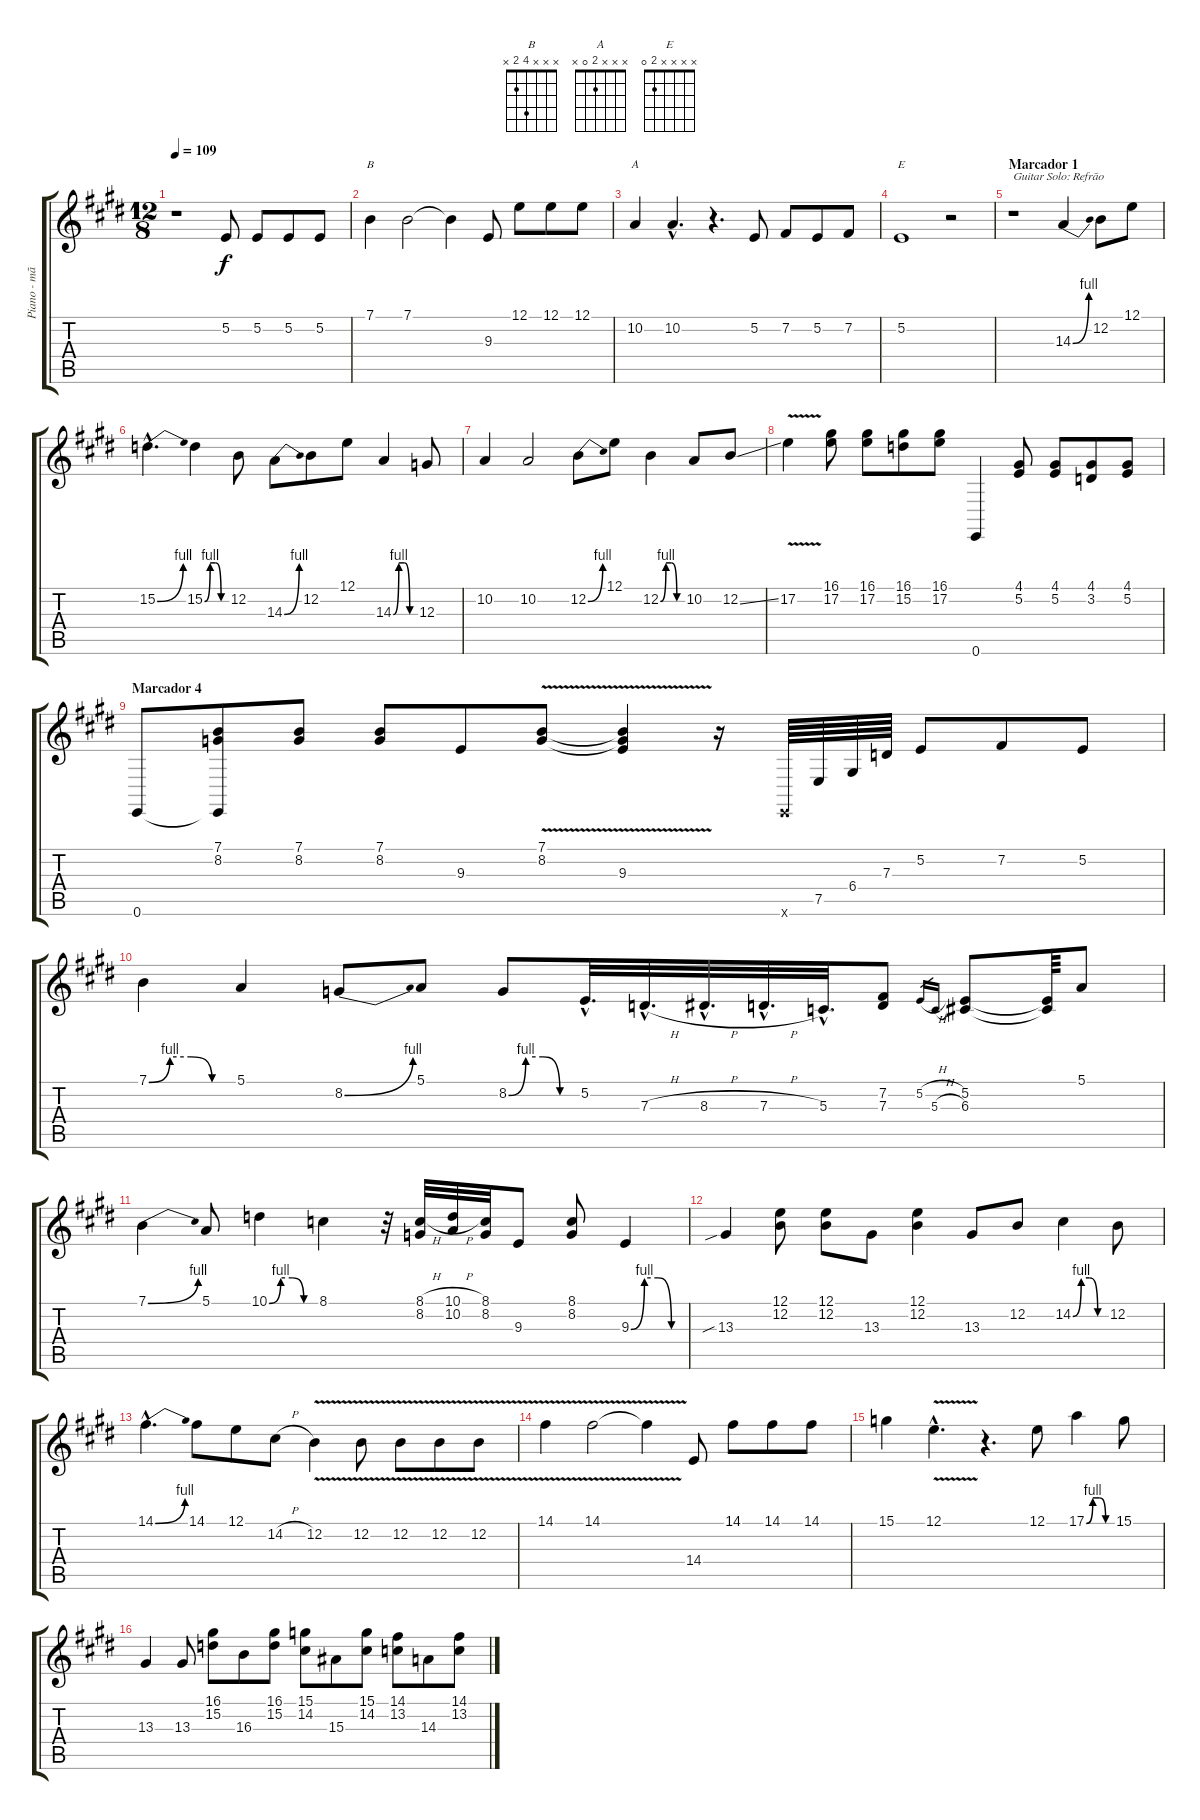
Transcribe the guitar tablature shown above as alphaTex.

\track ("Piano - mão direita " "Piano - mã") {instrument acousticgrandpiano}
\staff {score tabs}
\tuning (E4 B3 G3 D3 A2 E2) {hide}
\chord ("B" x x x 4 2 x)
\chord ("A" x x x 2 0 x)
\chord ("E" x x x x 2 0)
\ts (12 8)
\tempo 109
\clef g2
\ks e
r.1{dy f} 5.2.8 5.2.8 5.2.8 5.2.8 |
7.1.4{ch "B"} 7.1.2 7.1{t}.4 9.3.8 12.1.8 12.1.8 12.1.8 |
10.2.4{ch "A"} 10.2{hac}.4{d} r.4{d} 5.2.8 7.2.8 5.2.8 7.2.8 |
5.2.1{ch "E"} r.2 |
\section ("" "Marcador 1")
r.1{txt "Guitar Solo: Refrão"} 14.3{be (bend 0 0 60 4)}.4 12.2.8 12.1.8 |
15.2{be (bend 0 0 60 4) hac}.4{d} 15.2{be (custom 0 0 15 4 30 4 45 0 60 0)}.4 12.2.8 14.3{be (bend 0 0 60 4)}.8 12.2.8 12.1.8 14.3{be (custom 0 0 15 4 30 4 45 0 60 0)}.4 12.3.8 |
10.2.4 10.2.2 12.2{be (bend 0 0 60 4)}.8 12.1.8 12.2{be (custom 0 0 15 4 30 4 45 0 60 0)}.4 10.2.8 12.2{ss}.8 |
17.2{v}.4 (16.1 17.2).8 (16.1 17.2).8 (16.1 15.2).8 (16.1 17.2).8 0.6.4 (4.1 5.2).8 (4.1 5.2).8 (4.1 3.2).8 (4.1 5.2).8 |
\section ("" "Marcador 4")
0.6.8 (7.1 8.2 0.6{t}).8 (7.1 8.2).8 (7.1 8.2).8 9.3.8 (7.1{v} 8.2).8 (7.1{t} 8.2{t} 9.3).4 r.16 0.6{x}.64 7.5.64 6.4.64 7.3.64 5.2.8 7.2.8 5.2.8 |
7.1{be (custom 0 0 15 4 30 4 45 0 60 0)}.4 5.1.4 8.2{be (bend 0 0 60 4)}.8 5.1.8 8.2{be (custom 0 0 15 4 30 4 45 0 60 0)}.8 5.2{hac}.32{d} 7.3{h hac}.32{d} 8.3{h hac}.32{d} 7.3{h hac}.32{d} 5.3{hac}.32{d} (7.2 7.3).8 5.2{h}.16{gr} 5.3{h}.16{gr} (5.2 6.3).8 (5.2{t} 6.3{t}).64 5.1.8 |
7.1{be (bend 0 0 60 4)}.4 5.1.8 10.1{be (custom 0 0 15 4 30 4 45 0 60 0)}.4 8.1.4 r.32 (8.1{h} 8.2).32 (10.1{h} 10.2).32 (8.1 8.2).32 9.3.8 (8.1 8.2).8 9.3{be (custom 0 0 15 4 30 4 45 0 60 0)}.4 |
13.3{sib}.4 (12.1 12.2).8 (12.1 12.2).8 13.3.8 (12.1 12.2).4 13.3.8 12.2.8 14.2{be (custom 0 0 15 4 30 4 45 0 60 0)}.4 12.2.8 |
14.1{be (bend 0 0 60 4) hac}.4{d} 14.1.8 12.1.8 14.2{h}.8 12.2{v}.4 12.2{v}.8 12.2{v}.8 12.2{v}.8 12.2{v}.8 |
14.1{v}.4 14.1{v}.2 14.1{t}.4 14.4.8 14.1.8 14.1.8 14.1.8 |
15.1.4 12.1{v hac}.4{d} r.4{d} 12.1.8 17.1{be (custom 0 0 15 4 30 4 45 0 60 0)}.4 15.1.8 |
13.3.4 13.3.8 (16.1 15.2).8 16.3.8 (16.1 15.2).8 (15.1 14.2).8 15.3.8 (15.1 14.2).8 (14.1 13.2).8 14.3.8 (14.1 13.2).8
